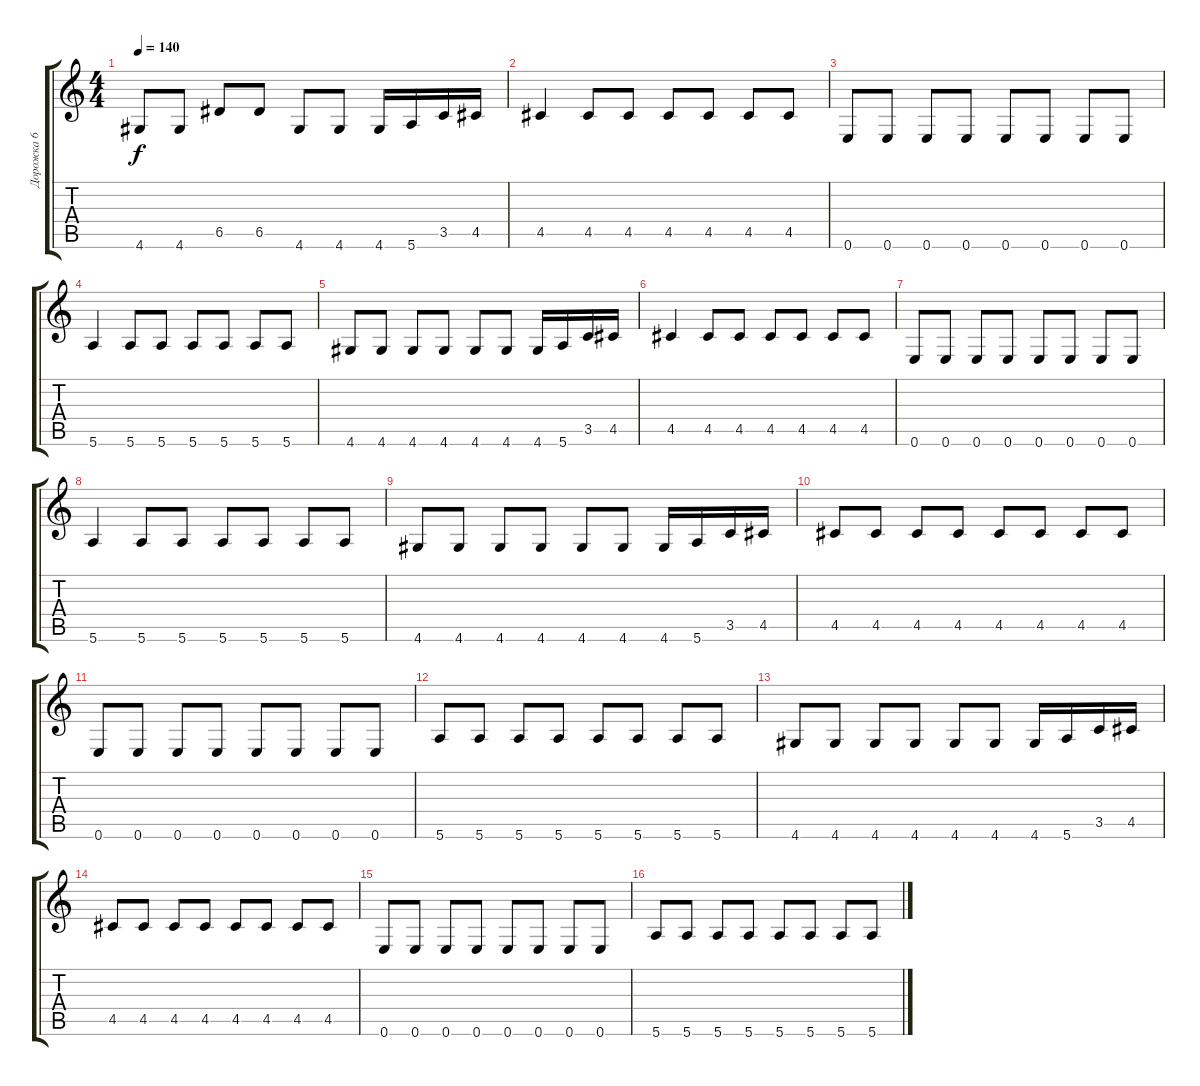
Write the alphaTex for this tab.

\track ("Дорожка 6" "Дорожка 6") {instrument electricbassfinger}
\staff {score tabs}
\tuning (E4 B3 G3 D3 A2 E2) {hide}
\ts (4 4)
\tempo 140
\clef g2
\ks c
4.6.8{dy f} 4.6.8 6.5.8 6.5.8 4.6.8 4.6.8 4.6.16 5.6.16 3.5.16 4.5.16 |
4.5.4 4.5.8 4.5.8 4.5.8 4.5.8 4.5.8 4.5.8 |
0.6.8 0.6.8 0.6.8 0.6.8 0.6.8 0.6.8 0.6.8 0.6.8 |
5.6.4 5.6.8 5.6.8 5.6.8 5.6.8 5.6.8 5.6.8 |
4.6.8 4.6.8 4.6.8 4.6.8 4.6.8 4.6.8 4.6.16 5.6.16 3.5.16 4.5.16 |
4.5.4 4.5.8 4.5.8 4.5.8 4.5.8 4.5.8 4.5.8 |
0.6.8 0.6.8 0.6.8 0.6.8 0.6.8 0.6.8 0.6.8 0.6.8 |
5.6.4 5.6.8 5.6.8 5.6.8 5.6.8 5.6.8 5.6.8 |
4.6.8 4.6.8 4.6.8 4.6.8 4.6.8 4.6.8 4.6.16 5.6.16 3.5.16 4.5.16 |
4.5.8 4.5.8 4.5.8 4.5.8 4.5.8 4.5.8 4.5.8 4.5.8 |
0.6.8 0.6.8 0.6.8 0.6.8 0.6.8 0.6.8 0.6.8 0.6.8 |
5.6.8 5.6.8 5.6.8 5.6.8 5.6.8 5.6.8 5.6.8 5.6.8 |
4.6.8 4.6.8 4.6.8 4.6.8 4.6.8 4.6.8 4.6.16 5.6.16 3.5.16 4.5.16 |
4.5.8 4.5.8 4.5.8 4.5.8 4.5.8 4.5.8 4.5.8 4.5.8 |
0.6.8 0.6.8 0.6.8 0.6.8 0.6.8 0.6.8 0.6.8 0.6.8 |
5.6.8 5.6.8 5.6.8 5.6.8 5.6.8 5.6.8 5.6.8 5.6.8
